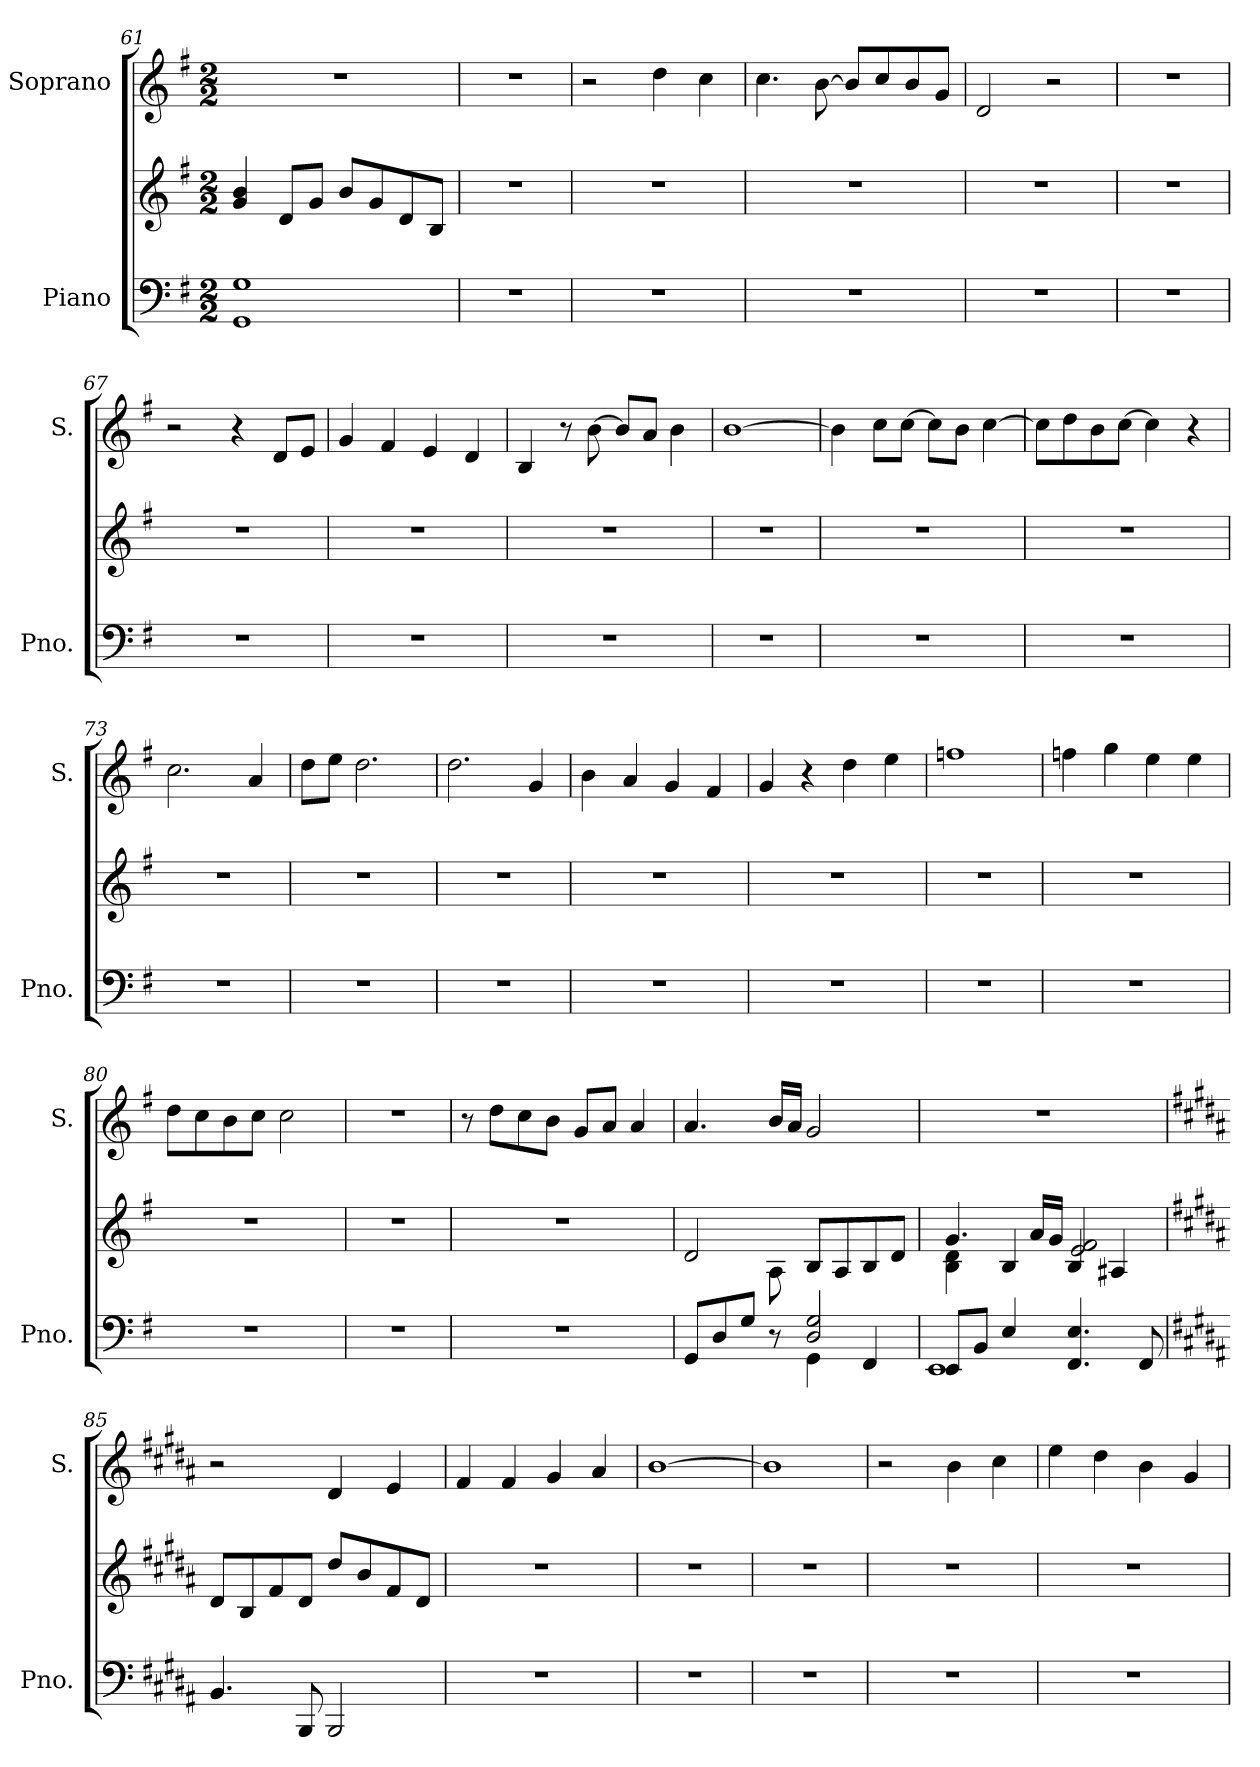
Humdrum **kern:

**kern	**kern	**kern
*part2	*part2	*part1
*staff3	*staff2	*staff1
*I"Piano	*	*I"Soprano
*I'Pno.	*	*I'S.
*clefF4	*clefG2	*clefG2
*k[f#]	*k[f#]	*k[f#]
*M2/2	*M2/2	*M2/2
=61	=61	=61
1GG 1G	4g/ 4b/	1r
.	8d/L	.
.	8g/J	.
.	8b/L	.
.	8g/	.
.	8d/	.
.	8B/J	.
=62	=62	=62
1r	1r	1r
=63	=63	=63
1r	1r	2r
.	.	4dd\
.	.	4cc\
!!LO:LB:g=z
=64	=64	=64
1r	1r	4.cc\
.	.	[8b\
.	.	8b/L]
.	.	8cc/
.	.	8b/
.	.	8g/J
=65	=65	=65
1r	1r	2d/
.	.	2r
=66	=66	=66
1r	1r	1r
=67	=67	=67
1r	1r	2r
.	.	4r
.	.	8d/L
.	.	8e/J
=68	=68	=68
1r	1r	4g/
.	.	4f#/
.	.	4e/
.	.	4d/
=69	=69	=69
1r	1r	4B/
.	.	8r
.	.	[8b\
.	.	8b/L]
.	.	8a/J
.	.	4b\
=70	=70	=70
1r	1r	[1b
=71	=71	=71
1r	1r	4b\]
.	.	8cc\L
.	.	[8cc\J
.	.	8cc\L]
.	.	8b\J
.	.	[4cc\
=72	=72	=72
1r	1r	8cc\L]
.	.	8dd\
.	.	8b\
.	.	[8cc\J
.	.	4cc\]
.	.	4r
!!LO:LB:g=z
=73	=73	=73
1r	1r	2.cc\
.	.	4a/
=74	=74	=74
1r	1r	8dd\L
.	.	8ee\J
.	.	2.dd\
=75	=75	=75
1r	1r	2.dd\
.	.	4g/
=76	=76	=76
1r	1r	4b\
.	.	4a/
.	.	4g/
.	.	4f#/
=77	=77	=77
1r	1r	4g/
.	.	4r
.	.	4dd\
.	.	4ee\
=78	=78	=78
1r	1r	1ffn
=79	=79	=79
1r	1r	4ffn\
.	.	4gg\
.	.	4ee\
.	.	4ee\
=80	=80	=80
1r	1r	8dd\L
.	.	8cc\
.	.	8b\
.	.	8cc\J
.	.	2cc\
=81	=81	=81
1r	1r	1r
=82	=82	=82
1r	1r	8r
.	.	8dd\L
.	.	8cc\
.	.	8b\J
.	.	8g/L
.	.	8a/J
.	.	4a/
!!LO:LB:g=z
=83	=83	=83
*^	*^	*
8GG/L	2ryy	2d/	4.ryy	4.a/
8D/	.	.	.	.
8G/J	.	.	.	.
8r	.	.	8A\	16b/LL
.	.	.	.	16a/JJ
4GG\	2D/ 2G/	8B/L	2ryy	2g/
.	.	8A/	.	.
4FF#/	.	8B/	.	.
.	.	8d/J	.	.
=84	=84	=84	=84	=84
8EE/L	1EE	4B\ 4d\	4.g/	1r
8BB/J	.	.	.	.
4E/	.	4B/	.	.
.	.	.	16a/LL	.
.	.	.	16g/JJ	.
4.FF#/ 4.E/	.	4B/	2e/ 2f#/	.
.	.	4A#X/	.	.
8FF#/	.	.	.	.
*v	*v	*	*	*
*	*v	*v	*
=85	=85	=85
*k[f#c#g#d#a#]	*k[f#c#g#d#a#]	*k[f#c#g#d#a#]
4.BB/	8d#/L	2r
.	8B/	.
.	8f#/	.
8BBB/	8d#/J	.
2BBB/	8dd#/L	4d#/
.	8b/	.
.	8f#/	4e/
.	8d#/J	.
=86	=86	=86
1r	1r	4f#/
.	.	4f#/
.	.	4g#/
.	.	4a#/
=87	=87	=87
1r	1r	[1b
!!LO:PB:g=z
=88	=88	=88
1r	1r	1b]
=89	=89	=89
1r	1r	2r
.	.	4b\
.	.	4cc#\
=90	=90	=90
1r	1r	4ee\
.	.	4dd#\
.	.	4b\
.	.	4g#/
=	=	=
*-	*-	*-
